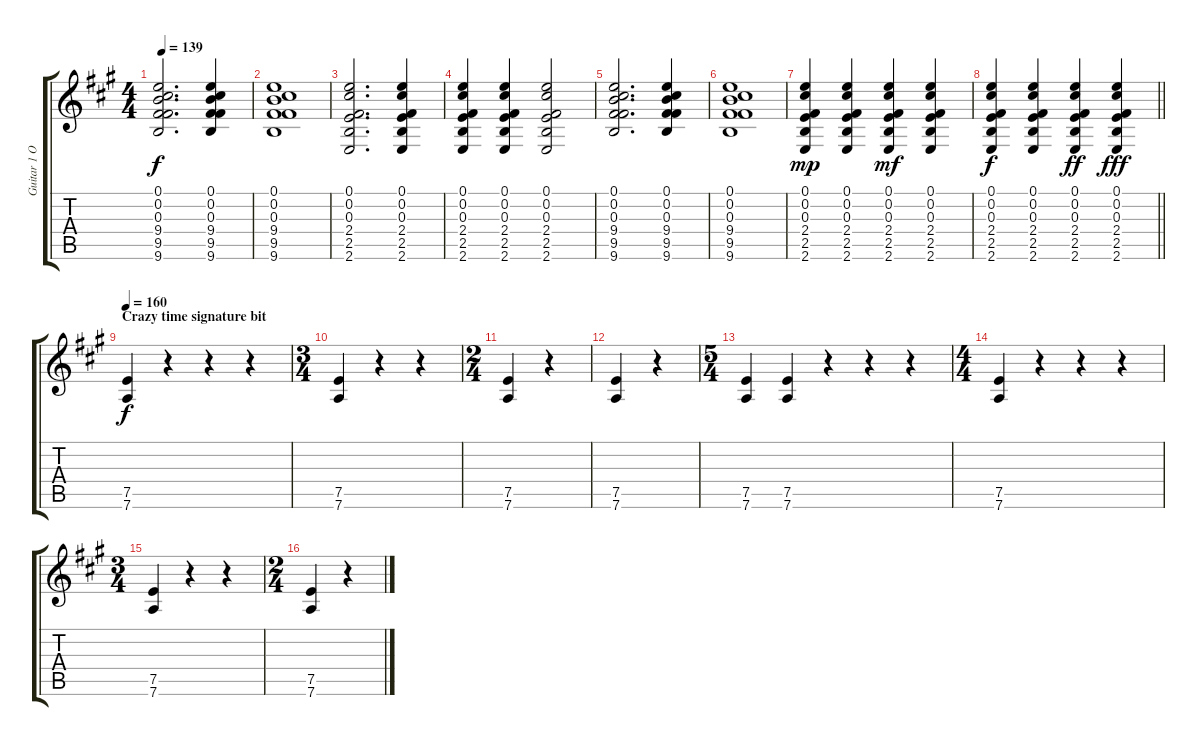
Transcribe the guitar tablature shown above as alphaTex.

\track ("Guitar 1 Open Tuning" "Guitar 1 O") {instrument electricguitarjazz}
\staff {score tabs}
\tuning (E4 Db4 Gb3 D3 A2 D2) {hide}
\ts (4 4)
\tempo 139
\clef g2
\ks a
(0.1 0.2 0.3 9.4 9.5 9.6).2{d dy f} (0.1 0.2 0.3 9.4 9.5 9.6).4 |
(0.1 0.2 0.3 9.4 9.5 9.6).1 |
(0.1 0.2 0.3 2.4 2.5 2.6).2{d} (0.1 0.2 0.3 2.4 2.5 2.6).4 |
(0.1 0.2 0.3 2.4 2.5 2.6).4 (0.1 0.2 0.3 2.4 2.5 2.6).4 (0.1 0.2 0.3 2.4 2.5 2.6).2 |
(0.1 0.2 0.3 9.4 9.5 9.6).2{d} (0.1 0.2 0.3 9.4 9.5 9.6).4 |
(0.1 0.2 0.3 9.4 9.5 9.6).1 |
(0.1 0.2 0.3 2.4 2.5 2.6).4{dy mp} (0.1 0.2 0.3 2.4 2.5 2.6).4 (0.1 0.2 0.3 2.4 2.5 2.6).4{dy mf} (0.1 0.2 0.3 2.4 2.5 2.6).4 |
\barLineRight lightlight
(0.1 0.2 0.3 2.4 2.5 2.6).4{dy f} (0.1 0.2 0.3 2.4 2.5 2.6).4 (0.1 0.2 0.3 2.4 2.5 2.6).4{dy ff} (0.1 0.2 0.3 2.4 2.5 2.6).4{dy fff} |
\section ("" "Crazy time signature bit")
\tempo 160
(7.5 7.6).4{dy f instrument distortionguitar} r.4 r.4 r.4 |
\ts (3 4)
(7.5 7.6).4 r.4 r.4 |
\ts (2 4)
(7.5 7.6).4 r.4 |
(7.5 7.6).4 r.4 |
\ts (5 4)
(7.5 7.6).4 (7.5 7.6).4 r.4 r.4 r.4 |
\ts (4 4)
(7.5 7.6).4 r.4 r.4 r.4 |
\ts (3 4)
(7.5 7.6).4 r.4 r.4 |
\ts (2 4)
(7.5 7.6).4 r.4
